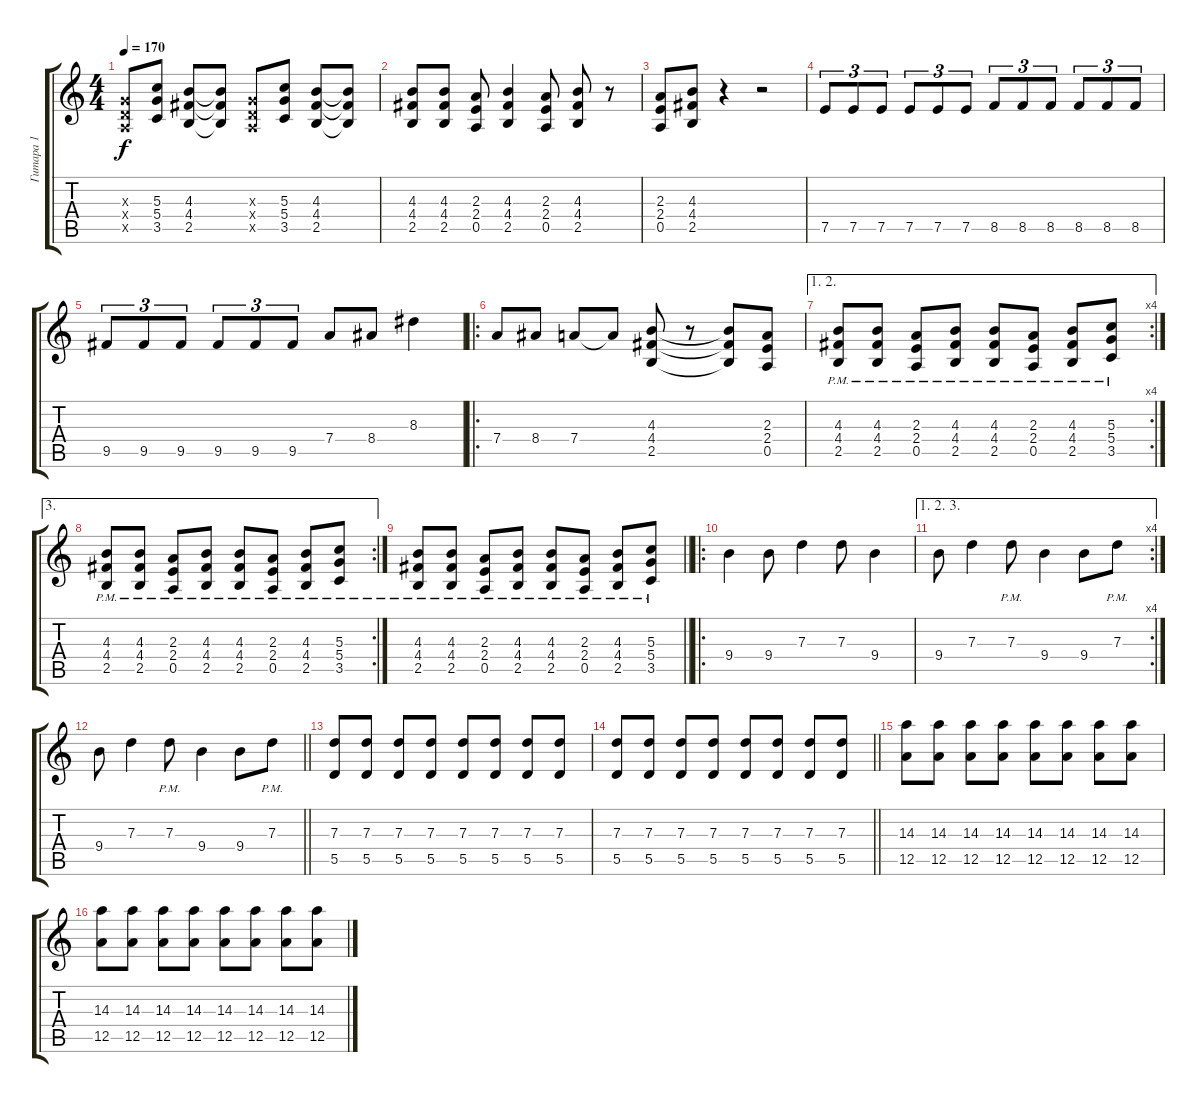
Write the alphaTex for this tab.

\track ("Гитара 1" "Гитара 1") {instrument distortionguitar}
\staff {score tabs}
\tuning (E4 B3 G3 D3 A2 E2) {hide}
\ts (4 4)
\tempo 170
\clef g2
\ks c
(0.3{x} 0.4{x} 0.5{x}).8{dy f} (5.3 5.4 3.5).8 (4.3 4.4 2.5).8 (4.3{t} 4.4{t} 2.5{t}).8 (0.3{x} 0.4{x} 0.5{x}).8 (5.3 5.4 3.5).8 (4.3 4.4 2.5).8 (4.3{t} 4.4{t} 2.5{t}).8 |
(4.3 4.4 2.5).8 (4.3 4.4 2.5).8 (2.3 2.4 0.5).8 (4.3 4.4 2.5).4 (2.3 2.4 0.5).8 (4.3 4.4 2.5).8 r.8 |
(2.3 2.4 0.5).8 (4.3 4.4 2.5).8 r.4 r.2 |
7.5.8{tu (3 2)} 7.5.8{tu (3 2)} 7.5.8{tu (3 2)} 7.5.8{tu (3 2)} 7.5.8{tu (3 2)} 7.5.8{tu (3 2)} 8.5.8{tu (3 2)} 8.5.8{tu (3 2)} 8.5.8{tu (3 2)} 8.5.8{tu (3 2)} 8.5.8{tu (3 2)} 8.5.8{tu (3 2)} |
9.5.8{tu (3 2)} 9.5.8{tu (3 2)} 9.5.8{tu (3 2)} 9.5.8{tu (3 2)} 9.5.8{tu (3 2)} 9.5.8{tu (3 2)} 7.4.8 8.4.8 8.3.4 |
\ro
7.4.8 8.4.8 7.4.8 7.4{t}.8 (4.3 4.4 2.5).8 r.8 (4.3{t} 4.4{t} 2.5{t}).8 (2.3 2.4 0.5).8 |
\ae (1 2)
\rc 4
(4.3 4.4 2.5{pm}).8 (4.3 4.4 2.5{pm}).8 (2.3{pm} 2.4 0.5).8 (4.3 4.4 2.5{pm}).8 (4.3 4.4 2.5{pm}).8 (2.3{pm} 2.4 0.5).8 (4.3{pm} 4.4 2.5).8 (5.3{pm} 5.4 3.5).8 |
\ae 3
\rc 2
(4.3 4.4 2.5{pm}).8 (4.3 4.4 2.5{pm}).8 (2.3{pm} 2.4 0.5).8 (4.3 4.4 2.5{pm}).8 (4.3 4.4 2.5{pm}).8 (2.3{pm} 2.4 0.5).8 (4.3{pm} 4.4 2.5).8 (5.3{pm} 5.4 3.5).8 |
\barLineRight lightlight
(4.3 4.4 2.5{pm}).8 (4.3 4.4 2.5{pm}).8 (2.3{pm} 2.4 0.5).8 (4.3 4.4 2.5{pm}).8 (4.3 4.4 2.5{pm}).8 (2.3{pm} 2.4 0.5).8 (4.3{pm} 4.4 2.5).8 (5.3{pm} 5.4 3.5).8 |
\ro
9.4.4 9.4.8 7.3.4 7.3.8 9.4.4 |
\ae (1 2 3)
\rc 4
9.4.8 7.3.4 7.3{pm}.8 9.4.4 9.4.8 7.3{pm}.8 |
\barLineRight lightlight
9.4.8 7.3.4 7.3{pm}.8 9.4.4 9.4.8 7.3{pm}.8 |
(7.3 5.5).8 (7.3 5.5).8 (7.3 5.5).8 (7.3 5.5).8 (7.3 5.5).8 (7.3 5.5).8 (7.3 5.5).8 (7.3 5.5).8 |
\barLineRight lightlight
(7.3 5.5).8 (7.3 5.5).8 (7.3 5.5).8 (7.3 5.5).8 (7.3 5.5).8 (7.3 5.5).8 (7.3 5.5).8 (7.3 5.5).8 |
(14.3 12.5).8 (14.3 12.5).8 (14.3 12.5).8 (14.3 12.5).8 (14.3 12.5).8 (14.3 12.5).8 (14.3 12.5).8 (14.3 12.5).8 |
(14.3 12.5).8 (14.3 12.5).8 (14.3 12.5).8 (14.3 12.5).8 (14.3 12.5).8 (14.3 12.5).8 (14.3 12.5).8 (14.3 12.5).8
